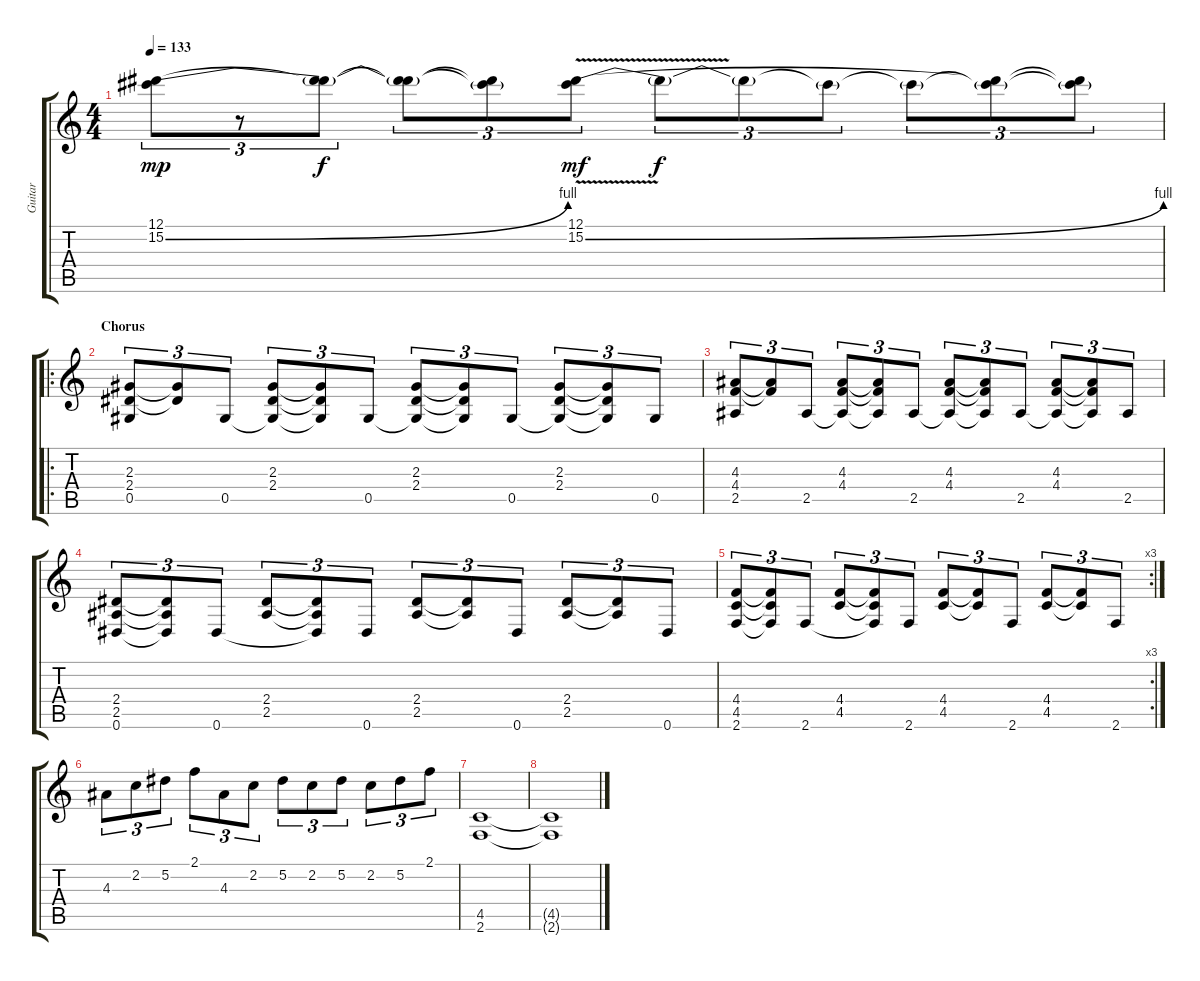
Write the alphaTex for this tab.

\track ("Guitar" "Guitar") {instrument distortionguitar}
\staff {score tabs}
\tuning (Eb4 Bb3 Gb3 Db3 Ab2 Eb2) {hide}
\ts (4 4)
\tempo 133
\clef g2
\ks c
(12.1 15.2{be (bend 0 0 60 4)}).8{tu (3 2) dy mp} r.8{tu (3 2)} (12.1{t} 15.2{t}).8{tu (3 2) dy f} (12.1{t} 15.2{t}).8{tu (3 2)} (12.1{t} 15.2{t}).8{tu (3 2)} (12.1 15.2{be (bend 0 0 60 4) v}).8{tu (3 2) dy mf} 15.2{t}.8{tu (3 2) dy f} 15.2{t}.8{tu (3 2)} 15.2{t}.8{tu (3 2)} 15.2{t}.8{tu (3 2)} (12.1{t} 15.2{t}).8{tu (3 2)} (12.1{t} 15.2{t}).8{tu (3 2)} |
\ro
\section ("" "Chorus")
(2.3 2.4 0.5).8{tu (3 2)} (2.3{t} 2.4{t}).8{tu (3 2)} 0.5.8{tu (3 2)} (2.3 2.4 0.5{t}).8{tu (3 2)} (2.3{t} 2.4{t} 0.5{t}).8{tu (3 2)} 0.5.8{tu (3 2)} (2.3 2.4 0.5{t}).8{tu (3 2)} (2.3{t} 2.4{t} 0.5{t}).8{tu (3 2)} 0.5.8{tu (3 2)} (2.3 2.4 0.5{t}).8{tu (3 2)} (2.3{t} 2.4{t} 0.5{t}).8{tu (3 2)} 0.5.8{tu (3 2)} |
(4.3 4.4 2.5).8{tu (3 2)} (4.3{t} 4.4{t}).8{tu (3 2)} 2.5.8{tu (3 2)} (4.3 4.4 2.5{t}).8{tu (3 2)} (4.3{t} 4.4{t} 2.5{t}).8{tu (3 2)} 2.5.8{tu (3 2)} (4.3 4.4 2.5{t}).8{tu (3 2)} (4.3{t} 4.4{t} 2.5{t}).8{tu (3 2)} 2.5.8{tu (3 2)} (4.3 4.4 2.5{t}).8{tu (3 2)} (4.3{t} 4.4{t} 2.5{t}).8{tu (3 2)} 2.5.8{tu (3 2)} |
(2.4 2.5 0.6).8{tu (3 2)} (2.4{t} 2.5{t} 0.6{t}).8{tu (3 2)} 0.6.8{tu (3 2)} (2.4 2.5).8{tu (3 2)} (2.4{t} 2.5{t} 0.6{t}).8{tu (3 2)} 0.6.8{tu (3 2)} (2.4 2.5).8{tu (3 2)} (2.4{t} 2.5{t}).8{tu (3 2)} 0.6.8{tu (3 2)} (2.4 2.5).8{tu (3 2)} (2.4{t} 2.5{t}).8{tu (3 2)} 0.6.8{tu (3 2)} |
\rc 3
(4.4 4.5 2.6).8{tu (3 2)} (4.4{t} 4.5{t} 2.6{t}).8{tu (3 2)} 2.6.8{tu (3 2)} (4.4 4.5).8{tu (3 2)} (4.4{t} 4.5{t} 2.6{t}).8{tu (3 2)} 2.6.8{tu (3 2)} (4.4 4.5).8{tu (3 2)} (4.4{t} 4.5{t}).8{tu (3 2)} 2.6.8{tu (3 2)} (4.4 4.5).8{tu (3 2)} (4.4{t} 4.5{t}).8{tu (3 2)} 2.6.8{tu (3 2)} |
4.3.8{tu (3 2)} 2.2.8{tu (3 2)} 5.2.8{tu (3 2)} 2.1.8{tu (3 2)} 4.3.8{tu (3 2)} 2.2.8{tu (3 2)} 5.2.8{tu (3 2)} 2.2.8{tu (3 2)} 5.2.8{tu (3 2)} 2.2.8{tu (3 2)} 5.2.8{tu (3 2)} 2.1.8{tu (3 2)} |
(4.5 2.6).1{volume 1} |
(4.5{t} 2.6{t}).1
